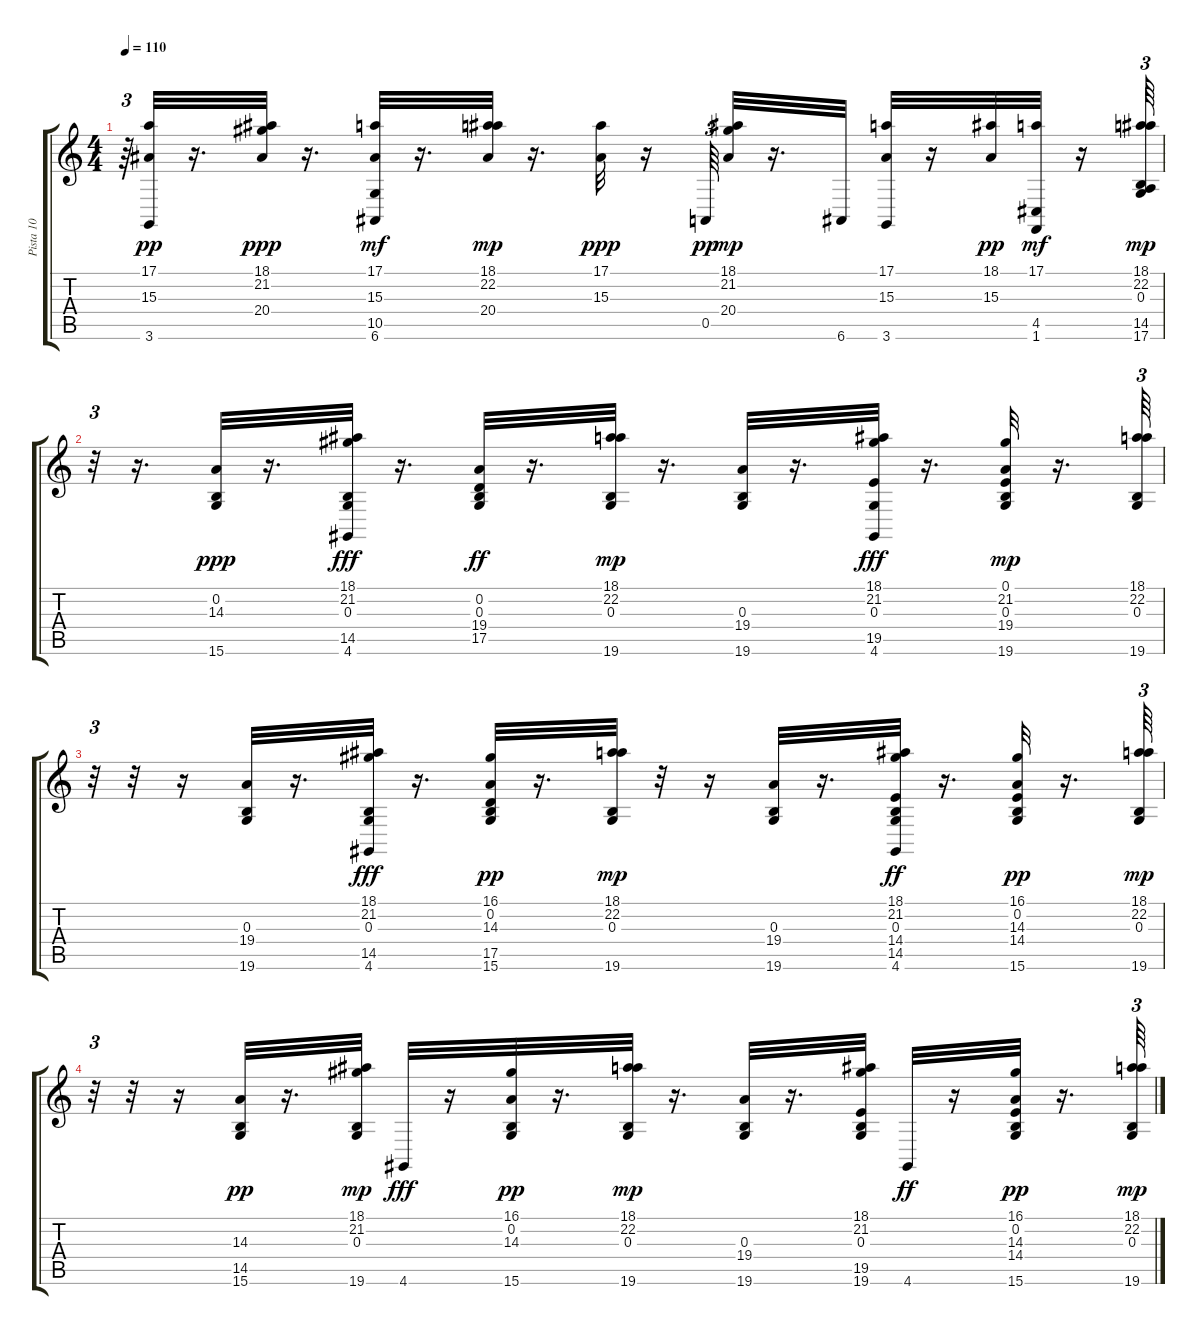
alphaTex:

\track ("Pista 10" "Pista 10") {instrument cello}
\staff {score tabs}
\tuning (E4 B3 G3 D3 A2 E2) {hide}
\ts (4 4)
\tempo 110
\clef g2
\ks c
r.64{tu (3 2) dy p} (17.1 15.3 3.6).32{dy pp} r.16{d} (18.1 21.2 20.4).32{dy ppp} r.16{d} (17.1 15.3 10.5 6.6).32{dy mf} r.16{d} (18.1 22.2 20.4).32{dy mp} r.16{d} (17.1 15.3).32{dy ppp} r.16 0.5.64{tu (3 2) dy pp} (18.1 21.2 20.4).32{dy mp} r.16{d} 6.6.32 (17.1 15.3 3.6).32 r.16 (18.1 15.3).32{dy pp} (17.1 4.5 1.6).32{dy mf} r.16 (18.1 22.2 0.3 14.5 17.6).64{tu (3 2) dy mp} |
r.32{tu (3 2)} r.16{d} (0.2 14.3 15.6).32{dy ppp} r.16{d} (18.1 21.2 0.3 14.5 4.6).32{dy fff} r.16{d} (0.2 0.3 19.4 17.5).32{dy ff} r.16{d} (18.1 22.2 0.3 19.6).32{dy mp} r.16{d} (0.3 19.4 19.6).32 r.16{d} (18.1 21.2 0.3 19.5 4.6).32{dy fff} r.16{d} (0.1 21.2 0.3 19.4 19.6).32{dy mp} r.16{d} (18.1 22.2 0.3 19.6).64{tu (3 2)} |
r.32{tu (3 2)} r.32 r.16 (0.3 19.4 19.6).32 r.16{d} (18.1 21.2 0.3 14.5 4.6).32{dy fff} r.16{d} (16.1 0.2 14.3 17.5 15.6).32{dy pp} r.16{d} (18.1 22.2 0.3 19.6).32{dy mp} r.32 r.16 (0.3 19.4 19.6).32 r.16{d} (18.1 21.2 0.3 14.4 14.5 4.6).32{dy ff} r.16{d} (16.1 0.2 14.3 14.4 15.6).32{dy pp} r.16{d} (18.1 22.2 0.3 19.6).64{tu (3 2) dy mp} |
r.32{tu (3 2)} r.32 r.16 (14.3 14.5 15.6).32{dy pp} r.16{d} (18.1 21.2 0.3 19.6).32{dy mp} 4.6.32{dy fff} r.16 (16.1 0.2 14.3 15.6).32{dy pp} r.16{d} (18.1 22.2 0.3 19.6).32{dy mp} r.16{d} (0.3 19.4 19.6).32 r.16{d} (18.1 21.2 0.3 19.5 19.6).32 4.6.32{dy ff} r.16 (16.1 0.2 14.3 14.4 15.6).32{dy pp} r.16{d} (18.1 22.2 0.3 19.6).64{tu (3 2) dy mp}
